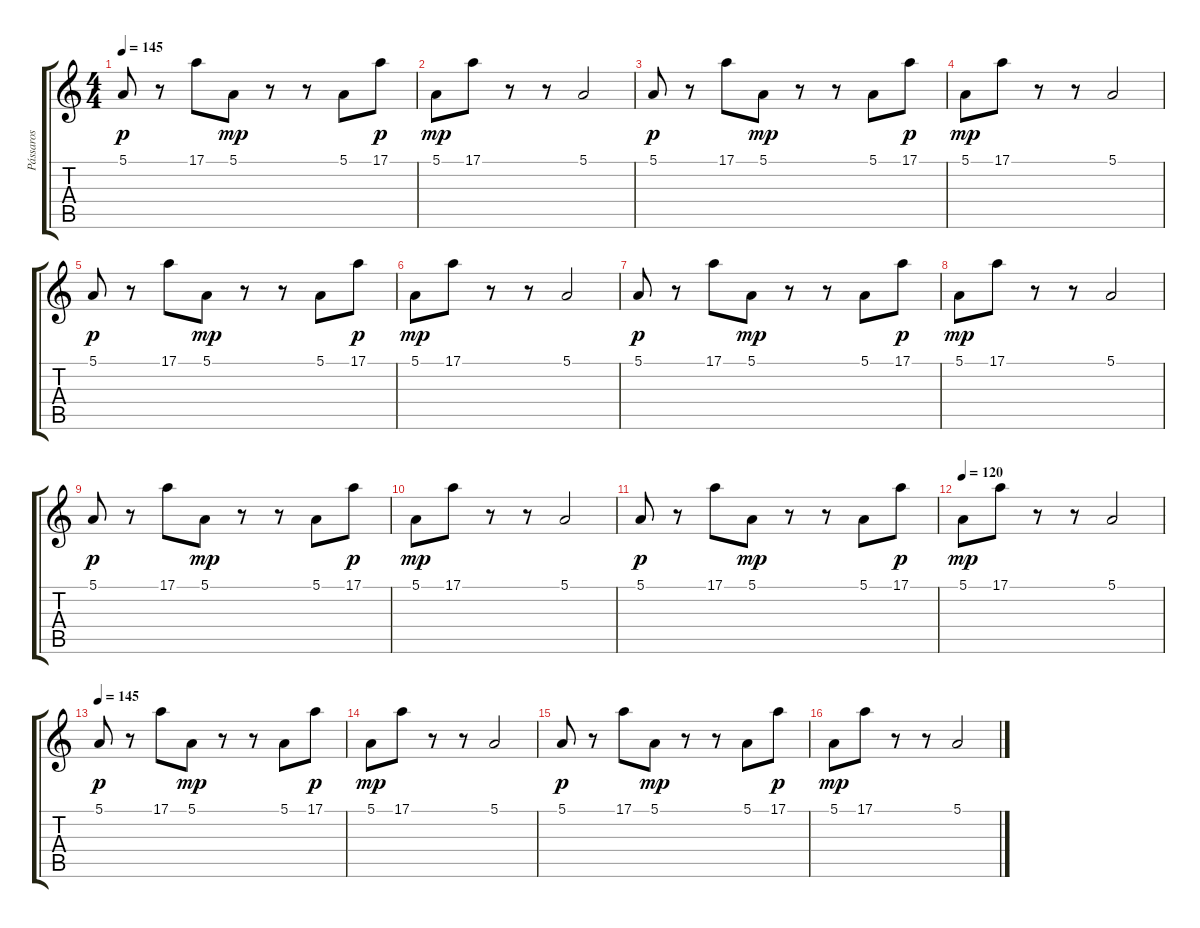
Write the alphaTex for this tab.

\track ("Pássaros" "Pássaros") {instrument birdtweet}
\staff {score tabs}
\tuning (E4 B3 G3 D3 A2 E2) {hide}
\ts (4 4)
\tempo 145
\clef g2
\ks c
5.1.8{dy p instrument birdtweet} r.8 17.1.8 5.1.8{dy mp} r.8 r.8 5.1.8 17.1.8{dy p} |
5.1.8{dy mp} 17.1.8 r.8 r.8 5.1.2 |
5.1.8{dy p} r.8 17.1.8 5.1.8{dy mp} r.8 r.8 5.1.8 17.1.8{dy p} |
5.1.8{dy mp} 17.1.8 r.8 r.8 5.1.2 |
5.1.8{dy p} r.8 17.1.8 5.1.8{dy mp} r.8 r.8 5.1.8 17.1.8{dy p} |
5.1.8{dy mp} 17.1.8 r.8 r.8 5.1.2 |
5.1.8{dy p} r.8 17.1.8 5.1.8{dy mp} r.8 r.8 5.1.8 17.1.8{dy p} |
5.1.8{dy mp} 17.1.8 r.8 r.8 5.1.2 |
5.1.8{dy p} r.8 17.1.8 5.1.8{dy mp} r.8 r.8 5.1.8 17.1.8{dy p} |
5.1.8{dy mp} 17.1.8 r.8 r.8 5.1.2 |
5.1.8{dy p} r.8 17.1.8 5.1.8{dy mp} r.8 r.8 5.1.8 17.1.8{dy p} |
\tempo 120
5.1.8{dy mp} 17.1.8 r.8 r.8 5.1.2 |
\tempo 145
5.1.8{dy p} r.8 17.1.8 5.1.8{dy mp} r.8 r.8 5.1.8 17.1.8{dy p} |
5.1.8{dy mp} 17.1.8 r.8 r.8 5.1.2 |
5.1.8{dy p} r.8 17.1.8 5.1.8{dy mp} r.8 r.8 5.1.8 17.1.8{dy p} |
5.1.8{dy mp} 17.1.8 r.8 r.8 5.1.2
